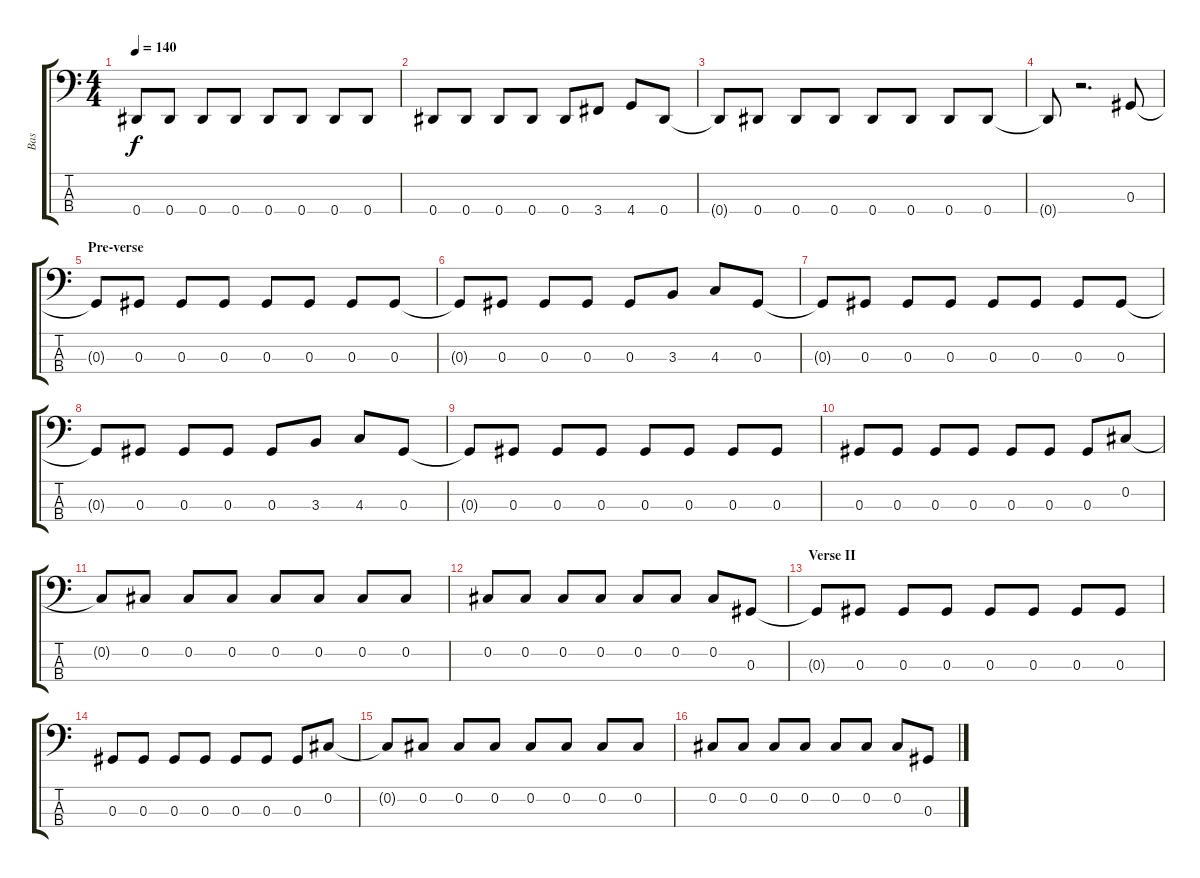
\track ("Bas" "Bas") {instrument electricbassfinger}
\staff {score tabs}
\tuning (Gb2 Db2 Ab1 Eb1) {hide}
\ts (4 4)
\tempo 140
\clef f4
\ks c
0.4{t}.8{dy f} 0.4.8 0.4.8 0.4.8 0.4.8 0.4.8 0.4.8 0.4.8 |
0.4.8 0.4.8 0.4.8 0.4.8 0.4.8 3.4.8 4.4.8 0.4.8 |
0.4{t}.8 0.4.8 0.4.8 0.4.8 0.4.8 0.4.8 0.4.8 0.4.8 |
0.4{t}.8 r.2{d} 0.3.8 |
\section ("" "Pre-verse")
0.3{t}.8 0.3.8 0.3.8 0.3.8 0.3.8 0.3.8 0.3.8 0.3.8 |
0.3{t}.8 0.3.8 0.3.8 0.3.8 0.3.8 3.3.8 4.3.8 0.3.8 |
0.3{t}.8 0.3.8 0.3.8 0.3.8 0.3.8 0.3.8 0.3.8 0.3.8 |
0.3{t}.8 0.3.8 0.3.8 0.3.8 0.3.8 3.3.8 4.3.8 0.3.8 |
0.3{t}.8 0.3.8 0.3.8 0.3.8 0.3.8 0.3.8 0.3.8 0.3.8 |
0.3.8 0.3.8 0.3.8 0.3.8 0.3.8 0.3.8 0.3.8 0.2.8 |
0.2{t}.8 0.2.8 0.2.8 0.2.8 0.2.8 0.2.8 0.2.8 0.2.8 |
0.2.8 0.2.8 0.2.8 0.2.8 0.2.8 0.2.8 0.2.8 0.3.8 |
\section ("" "Verse II")
0.3{t}.8 0.3.8 0.3.8 0.3.8 0.3.8 0.3.8 0.3.8 0.3.8 |
0.3.8 0.3.8 0.3.8 0.3.8 0.3.8 0.3.8 0.3.8 0.2.8 |
0.2{t}.8 0.2.8 0.2.8 0.2.8 0.2.8 0.2.8 0.2.8 0.2.8 |
0.2.8 0.2.8 0.2.8 0.2.8 0.2.8 0.2.8 0.2.8 0.3.8
